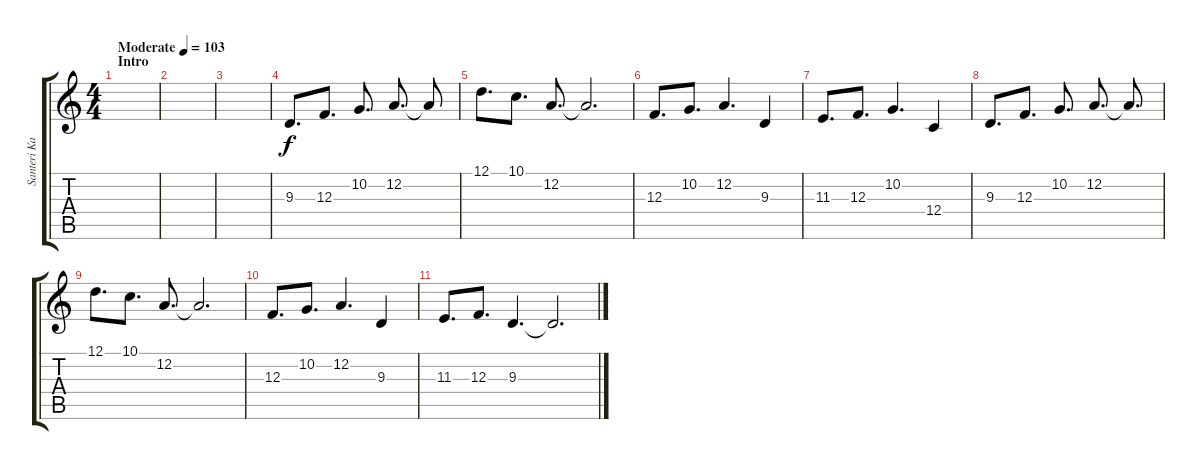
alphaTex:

\track ("Santeri Kallio Keyboards" "Santeri Ka") {instrument acousticgrandpiano}
\staff {score tabs}
\tuning (D4 A3 F3 C3 G2 D2) {hide}
\ts (4 4)
\section ("" "Intro")
\tempo (103 "Moderate")
\clef g2
\ks c
|
|
|
9.3.8{d} 12.3.8{d} 10.2.8{d} 12.2.8{d} 12.2{t}.8 |
12.1.8{d} 10.1.8{d} 12.2.8{d} 12.2{t}.2{d} |
12.3.8{d} 10.2.8{d} 12.2.4{d} 9.3.4 |
11.3.8{d} 12.3.8{d} 10.2.4{d} 12.4.4 |
9.3.8{d} 12.3.8{d} 10.2.8{d} 12.2.8{d} 12.2{t}.8{d} |
12.1.8{d} 10.1.8{d} 12.2.8{d} 12.2{t}.2{d} |
12.3.8{d} 10.2.8{d} 12.2.4{d} 9.3.4 |
11.3.8{d} 12.3.8{d} 9.3.4{d} 9.3{t}.2{d}
